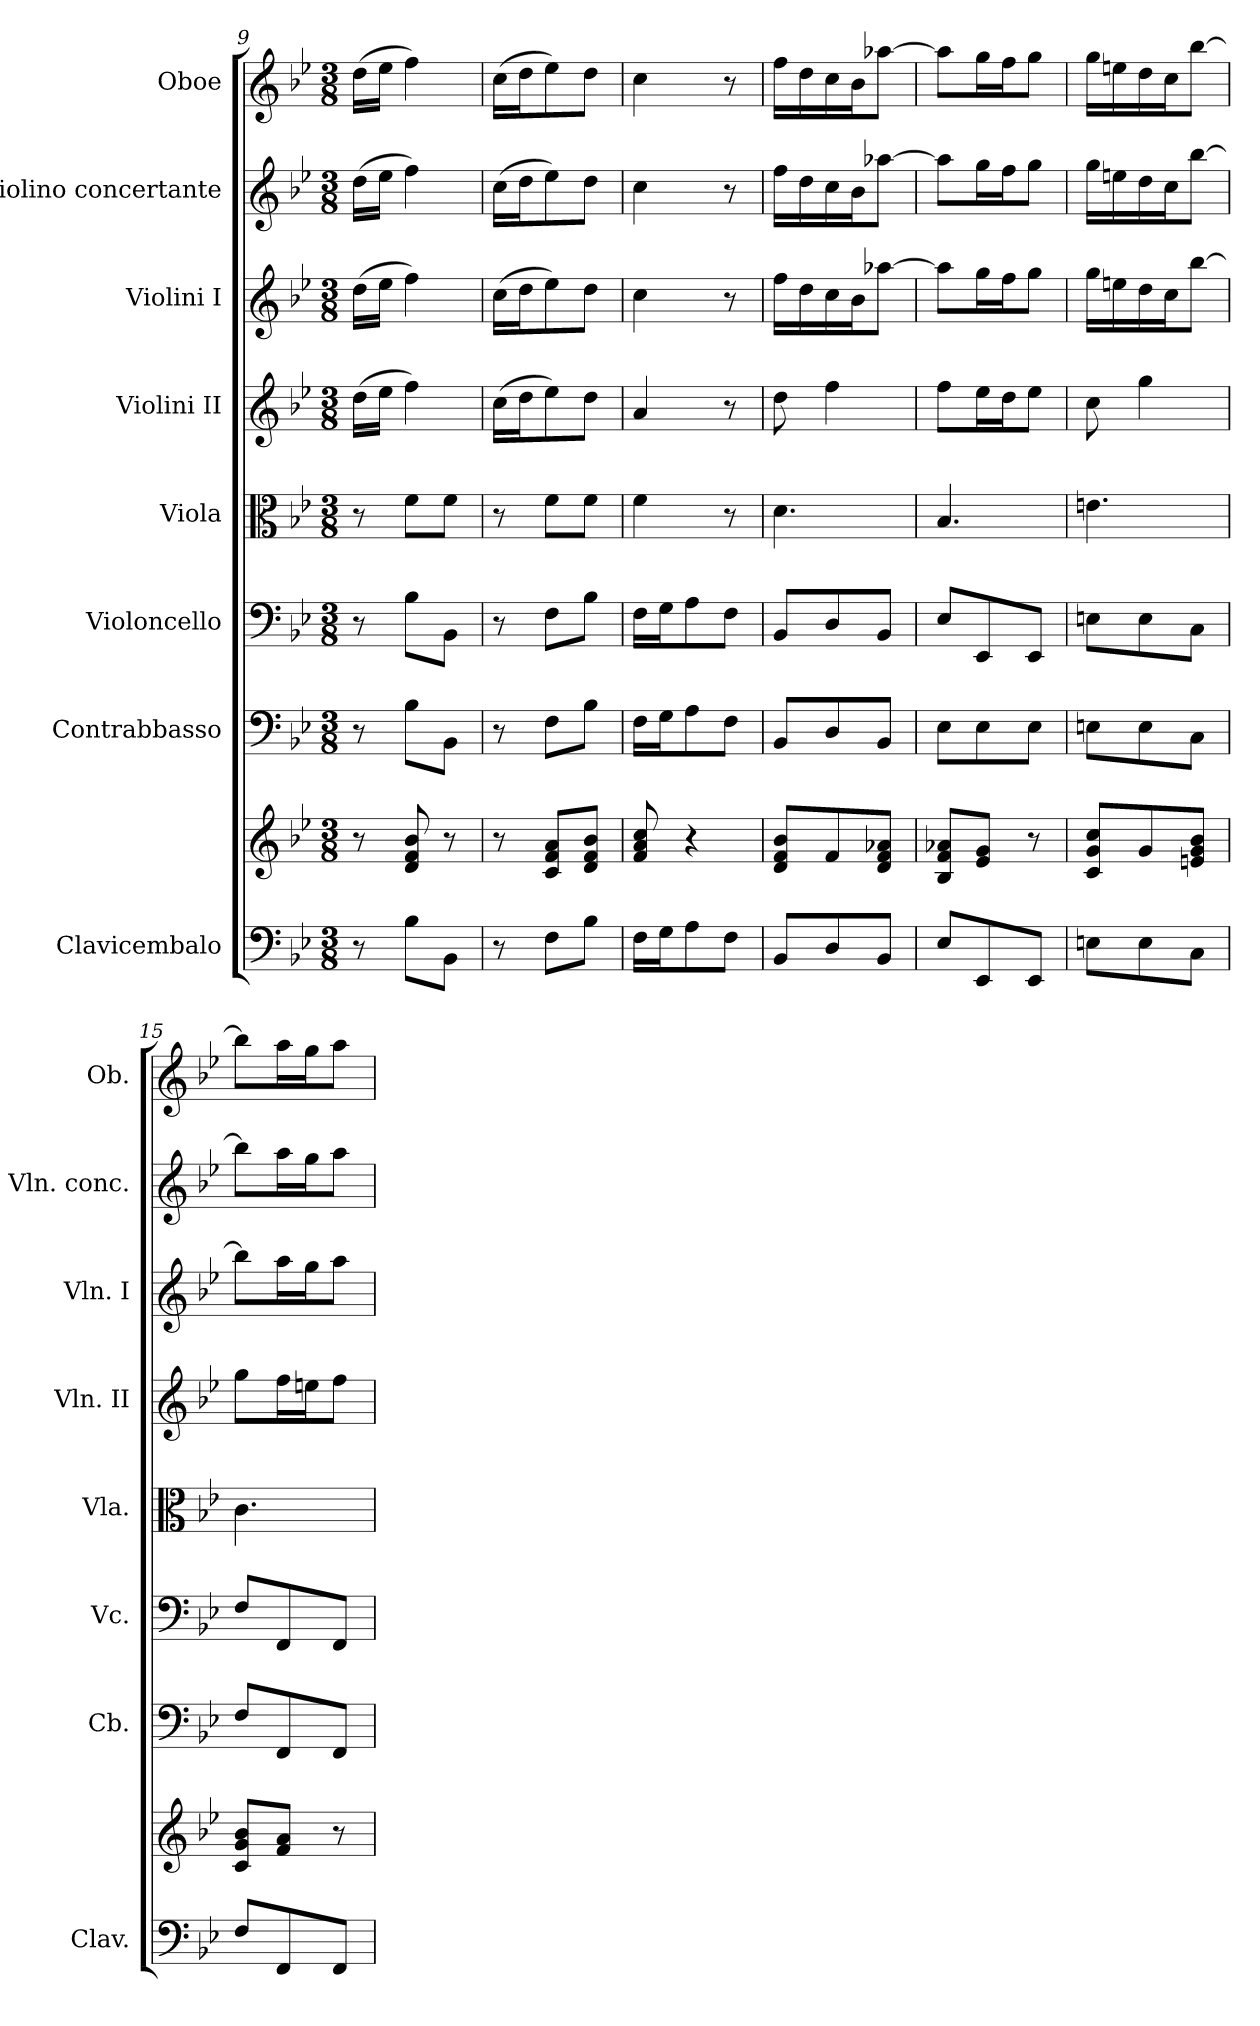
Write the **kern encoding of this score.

**kern	**kern	**kern	**kern	**kern	**kern	**kern	**kern	**kern
*part8	*part8	*part7	*part6	*part5	*part4	*part3	*part2	*part1
*staff9	*staff8	*staff7	*staff6	*staff5	*staff4	*staff3	*staff2	*staff1
*I"Clavicembalo	*	*I"Contrabbasso	*I"Violoncello	*I"Viola	*I"Violini II	*I"Violini I	*I"Violino concertante	*I"Oboe
*I'Clav.	*	*I'Cb.	*I'Vc.	*I'Vla.	*I'Vln. II	*I'Vln. I	*I'Vln. conc.	*I'Ob.
*clefF4	*clefG2	*clefF4	*clefF4	*clefC3	*clefG2	*clefG2	*clefG2	*clefG2
*	*	*ITrd7c12	*	*	*	*	*	*
*k[b-e-]	*k[b-e-]	*k[b-e-]	*k[b-e-]	*k[b-e-]	*k[b-e-]	*k[b-e-]	*k[b-e-]	*k[b-e-]
*M3/8	*M3/8	*M3/8	*M3/8	*M3/8	*M3/8	*M3/8	*M3/8	*M3/8
=9	=9	=9	=9	=9	=9	=9	=9	=9
8r	8r	8r	8r	8r	(>16dd\LL	(>16dd\LL	(>16dd\LL	(>16dd\LL
.	.	.	.	.	16ee-\JJ	16ee-\JJ	16ee-\JJ	16ee-\JJ
8B-\L	8d/ 8f/ 8b-/	8BB-\L	8B-\L	8f\L	4ff\)	4ff\)	4ff\)	4ff\)
8BB-\J	8r	8BBB-\J	8BB-\J	8f\J	.	.	.	.
!!LO:PB:g=z
=10	=10	=10	=10	=10	=10	=10	=10	=10
8r	8r	8r	8r	8r	(>16cc\LL	(>16cc\LL	(>16cc\LL	(>16cc\LL
.	.	.	.	.	16dd\J	16dd\J	16dd\J	16dd\J
8F\L	8c/ 8f/ 8a/L	8FF\L	8F\L	8f\L	8ee-\)	8ee-\)	8ee-\)	8ee-\)
8B-\J	8d/ 8f/ 8b-/J	8BB-\J	8B-\J	8f\J	8dd\J	8dd\J	8dd\J	8dd\J
=11	=11	=11	=11	=11	=11	=11	=11	=11
16F\LL	8f/ 8a/ 8cc/	16FF\LL	16F\LL	4f\	4a/	4cc\	4cc\	4cc\
16G\J	.	16GG\J	16G\J	.	.	.	.	.
8A\	4r	8AA\	8A\	.	.	.	.	.
8F\J	.	8FF\J	8F\J	8r	8r	8r	8r	8r
=12	=12	=12	=12	=12	=12	=12	=12	=12
8BB-/L	8d/ 8f/ 8b-/L	8BBB-/L	8BB-/L	4.d\	8dd\	16ff\LL	16ff\LL	16ff\LL
.	.	.	.	.	.	16dd\	16dd\	16dd\
8D/	8f/	8DD/	8D/	.	4ff\	16cc\	16cc\	16cc\
.	.	.	.	.	.	16b-\J	16b-\J	16b-\J
8BB-/J	8d/ 8f/ 8a-X/J	8BBB-/J	8BB-/J	.	.	[8aa-X\J	[8aa-X\J	[8aa-X\J
=13	=13	=13	=13	=13	=13	=13	=13	=13
8E-/L	8B-/ 8f/ 8a-X/L	8EE-\L	8E-/L	4.B-/	8ff\L	8aa-\L]	8aa-\L]	8aa-\L]
8EE-/	8e-/ 8g/J	8EE-\	8EE-/	.	16ee-\L	16gg\L	16gg\L	16gg\L
.	.	.	.	.	16dd\J	16ff\J	16ff\J	16ff\J
8EE-/J	8r	8EE-\J	8EE-/J	.	8ee-\J	8gg\J	8gg\J	8gg\J
=14	=14	=14	=14	=14	=14	=14	=14	=14
8En\L	8c/ 8g/ 8cc/L	8EEn\L	8En\L	4.en\	8cc\	16gg\LL	16gg\LL	16gg\LL
.	.	.	.	.	.	16een\	16een\	16een\
8E\	8g/	8EE\	8E\	.	4gg\	16dd\	16dd\	16dd\
.	.	.	.	.	.	16cc\J	16cc\J	16cc\J
8C\J	8en/ 8g/ 8b-/J	8CC\J	8C\J	.	.	[8bb-\J	[8bb-\J	[8bb-\J
=15	=15	=15	=15	=15	=15	=15	=15	=15
8F/L	8c/ 8g/ 8b-/L	8FF/L	8F/L	4.c\	8gg\L	8bb-\L]	8bb-\L]	8bb-\L]
8FF/	8f/ 8a/J	8FFF/	8FF/	.	16ff\L	16aa\L	16aa\L	16aa\L
.	.	.	.	.	16een\J	16gg\J	16gg\J	16gg\J
8FF/J	8r	8FFF/J	8FF/J	.	8ff\J	8aa\J	8aa\J	8aa\J
=	=	=	=	=	=	=	=	=
*-	*-	*-	*-	*-	*-	*-	*-	*-
